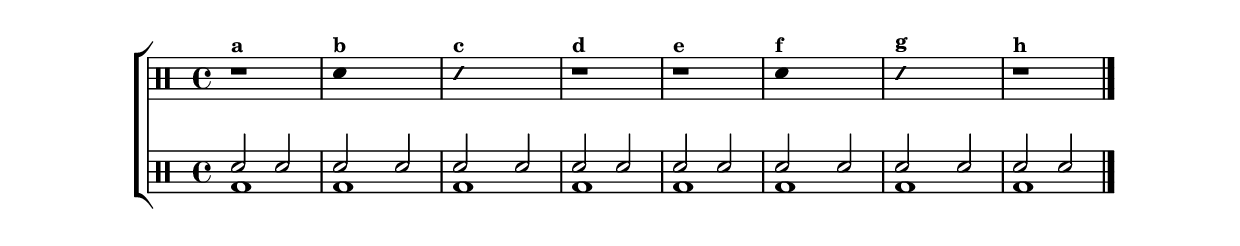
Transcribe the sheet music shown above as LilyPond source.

\version "2.16.0"

%\header {title = "improvisando com a nota fa"}

\new ChoirStaff <<

  \drummode <<

    \drums {
%%((
%{
%%))
      \set Staff.instrumentName = \markup {"Percussão"}
      \set Staff.shortInstrumentName = "Perc"
%%((
%}
%%))
      \override Staff.TimeSignature #'style = #'()
      \time 4/4
      


      r1^\markup {\small \bold {"a"}}

      \override Stem #'transparent = ##t

      sn4^\markup {\small \bold {"b"}} s2. 

      \override NoteHead #'style = #'slash
      \override NoteHead #'font-size = #-4

      sn4^\markup {\small \bold {"c"}} s2.
      r1^\markup {\small \bold {"d"}}

      \revert NoteHead #'style 
      \revert NoteHead #'font-size

      r1^\markup {\small \bold {"e"}} 

      \override Stem #'transparent = ##t

      sn4^\markup {\small \bold {"f"}} s2.

      \override NoteHead #'style = #'slash
      \override NoteHead #'font-size = #-4

      sn4^\markup {\small \bold {"g"}} s2.

      \revert NoteHead #'style
      \revert NoteHead #'font-size
      
      r1^\markup {\small \bold {"h"}} 

      \bar "|."



    }

    \drums {

      \override Staff.TimeSignature #'style = #'()
      \time 4/4 

      \context DrumVoice = "1" { }
      \context DrumVoice = "2" {  }

      <<
        {sn2 sn sn2 sn sn2 sn sn2 sn sn2 sn sn2 sn sn2 sn sn2 sn      }
        \\{ bd1 bd1 bd1 bd1 bd1 bd1 bd1 bd1   }
      >>

      \bar "|."

    }

  >>

>>